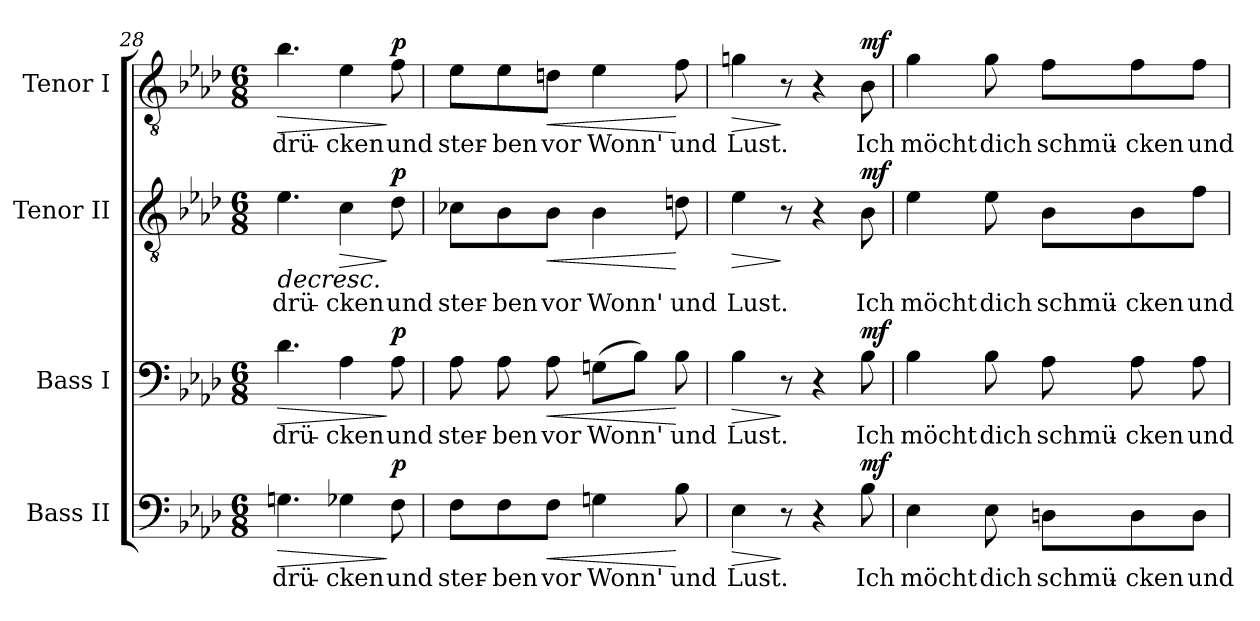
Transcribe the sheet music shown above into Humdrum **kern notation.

**kern	**text	**dynam	**kern	**text	**dynam	**kern	**text	**dynam	**kern	**text	**dynam
*part4	*part4	*part4	*part3	*part3	*part3	*part2	*part2	*part2	*part1	*part1	*part1
*staff4	*staff4	*staff4	*staff3	*staff3	*staff3	*staff2	*staff2	*staff2	*staff1	*staff1	*staff1
*I"Bass II	*	*	*I"Bass I	*	*	*I"Tenor II	*	*	*I"Tenor I	*	*
*I'B.	*	*	*I'B.	*	*	*I'T.	*	*	*I'T.	*	*
*clefF4	*	*	*clefF4	*	*	*clefGv2	*	*	*clefGv2	*	*
*	*	*	*	*	*	*ITrd7c12	*	*	*ITrd7c12	*	*
*k[b-e-a-d-]	*	*	*k[b-e-a-d-]	*	*	*k[b-e-a-d-]	*	*	*k[b-e-a-d-]	*	*
*A-:	*	*	*A-:	*	*	*A-:	*	*	*A-:	*	*
*M6/8	*	*	*M6/8	*	*	*M6/8	*	*	*M6/8	*	*
=28	=28	=28	=28	=28	=28	=28	=28	=28	=28	=28	=28
!	!LO:LY:b:color=#000000	!LO:HP:b	!	!	!	!	!	!	!	!	!
!	!	!	!	!LO:LY:b:color=#000000	!LO:HP:b	!	!	!	!	!	!
!	!	!	!	!	!	!	!LO:LY:b:color=#000000	!LO:HP:b	!	!	!
!	!	!	!	!	!	!	!	!	!	!LO:LY:b:color=#000000	!LO:HP:b
4.Gni\	drü-	>	4.d-i\	drü-	>	4.E-i\	drü-	>	4.B-i\	drü-	>
!	!LO:LY:b:color=#000000	!	!	!	!	!	!	!	!	!	!
!	!	!	!	!LO:LY:b:color=#000000	!	!	!	!	!	!	!
!	!	!	!	!	!	!	!LO:LY:b:color=#000000	!LO:HP:b	!	!	!
!	!	!	!	!	!	!	!	!	!	!LO:LY:b:color=#000000	!
4G-Xi\	-cken	.	4A-i\	-cken	.	4Ci\	-cken	>	4E-i\	-cken	.
!	!LO:LY:b:color=#000000	!	!	!	!	!	!	!	!	!	!
!	!	!	!	!LO:LY:b:color=#000000	!	!	!	!	!	!	!
!	!	!	!	!	!	!	!LO:LY:b:color=#000000	!	!	!	!
!	!	!	!	!	!	!	!	!	!	!LO:LY:b:color=#000000	!
8Fi\	und	] p	8A-i\	und	] p	8D-i\	und	] ] p	8Fi\	und	] p
!!LO:LB:g=z
=29	=29	=29	=29	=29	=29	=29	=29	=29	=29	=29	=29
!	!LO:LY:b:color=#000000	!	!	!	!	!	!	!	!	!	!
!	!	!	!	!LO:LY:b:color=#000000	!	!	!	!	!	!	!
!	!	!	!	!	!	!	!LO:LY:b:color=#000000	!	!	!	!
!	!	!	!	!	!	!	!	!	!	!LO:LY:b:color=#000000	!
8Fi\L	ster-	.	8A-i\	ster-	.	8C-Xi\L	ster-	.	8E-i\L	ster-	.
!	!LO:LY:b:color=#000000	!	!	!	!	!	!	!	!	!	!
!	!	!	!	!LO:LY:b:color=#000000	!	!	!	!	!	!	!
!	!	!	!	!	!	!	!LO:LY:b:color=#000000	!	!	!	!
!	!	!	!	!	!	!	!	!	!	!LO:LY:b:color=#000000	!
8Fi\	-ben	.	8A-i\	-ben	.	8BB-i\	-ben	.	8E-i\	-ben	.
!	!LO:LY:b:color=#000000	!LO:HP:b	!	!	!	!	!	!	!	!	!
!	!	!	!	!LO:LY:b:color=#000000	!LO:HP:b	!	!	!	!	!	!
!	!	!	!	!	!	!	!LO:LY:b:color=#000000	!LO:HP:b	!	!	!
!	!	!	!	!	!	!	!	!	!	!LO:LY:b:color=#000000	!LO:HP:b
8Fi\J	vor	<	8A-i\	vor	<	8BB-i\J	vor	<	8Dni\J	vor	<
!	!LO:LY:b:color=#000000	!	!	!	!	!	!	!	!	!	!
!	!	!	!	!LO:LY:b:color=#000000	!	!	!	!	!	!	!
!	!	!	!	!	!	!	!LO:LY:b:color=#000000	!	!	!	!
!	!	!	!	!	!	!	!	!	!	!LO:LY:b:color=#000000	!
4Gni\	Wonn'	.	(8Gni\L	Wonn'	.	4BB-i\	Wonn'	.	4E-i\	Wonn'	.
.	.	.	8B-i\J)	.	.	.	.	.	.	.	.
!	!LO:LY:b:color=#000000	!	!	!	!	!	!	!	!	!	!
!	!	!	!	!LO:LY:b:color=#000000	!	!	!	!	!	!	!
!	!	!	!	!	!	!	!LO:LY:b:color=#000000	!	!	!	!
!	!	!	!	!	!	!	!	!	!	!LO:LY:b:color=#000000	!
8B-i\	und	[	8B-i\	und	[	8Dni\	und	[	8Fi\	und	[
=30	=30	=30	=30	=30	=30	=30	=30	=30	=30	=30	=30
!	!LO:LY:b:color=#000000	!LO:HP:b	!	!	!	!	!	!	!	!	!
!	!	!	!	!LO:LY:b:color=#000000	!LO:HP:b	!	!	!	!	!	!
!	!	!	!	!	!	!	!LO:LY:b:color=#000000	!LO:HP:b	!	!	!
!	!	!	!	!	!	!	!	!	!	!LO:LY:b:color=#000000	!LO:HP:b
4E-i\	Lust.	>	4B-i\	Lust.	>	4E-i\	Lust.	>	4Gni\	Lust.	>
8r	.	]	8r	.	]	8r	.	]	8r	.	]
4r	.	.	4r	.	.	4r	.	.	4r	.	.
!	!LO:LY:b:color=#000000	!	!	!	!	!	!	!	!	!	!
!	!	!	!	!LO:LY:b:color=#000000	!	!	!	!	!	!	!
!	!	!	!	!	!	!	!LO:LY:b:color=#000000	!	!	!	!
!	!	!	!	!	!	!	!	!	!	!LO:LY:b:color=#000000	!
8B-i\	Ich	mf	8B-i\	Ich	mf	8BB-i\	Ich	mf	8BB-i\	Ich	mf
=31	=31	=31	=31	=31	=31	=31	=31	=31	=31	=31	=31
!	!LO:LY:b:color=#000000	!	!	!	!	!	!	!	!	!	!
!	!	!	!	!LO:LY:b:color=#000000	!	!	!	!	!	!	!
!	!	!	!	!	!	!	!LO:LY:b:color=#000000	!	!	!	!
!	!	!	!	!	!	!	!	!	!	!LO:LY:b:color=#000000	!
4E-i\	möcht	.	4B-i\	möcht	.	4E-i\	möcht	.	4Gi\	möcht	.
!	!LO:LY:b:color=#000000	!	!	!	!	!	!	!	!	!	!
!	!	!	!	!LO:LY:b:color=#000000	!	!	!	!	!	!	!
!	!	!	!	!	!	!	!LO:LY:b:color=#000000	!	!	!	!
!	!	!	!	!	!	!	!	!	!	!LO:LY:b:color=#000000	!
8E-i\	dich	.	8B-i\	dich	.	8E-i\	dich	.	8Gi\	dich	.
!	!LO:LY:b:color=#000000	!	!	!	!	!	!	!	!	!	!
!	!	!	!	!LO:LY:b:color=#000000	!	!	!	!	!	!	!
!	!	!	!	!	!	!	!LO:LY:b:color=#000000	!	!	!	!
!	!	!	!	!	!	!	!	!	!	!LO:LY:b:color=#000000	!
8Dni\L	schmü-	.	8A-i\	schmü-	.	8BB-i\L	schmü-	.	8Fi\L	schmü-	.
!	!LO:LY:b:color=#000000	!	!	!	!	!	!	!	!	!	!
!	!	!	!	!LO:LY:b:color=#000000	!	!	!	!	!	!	!
!	!	!	!	!	!	!	!LO:LY:b:color=#000000	!	!	!	!
!	!	!	!	!	!	!	!	!	!	!LO:LY:b:color=#000000	!
8Di\	-cken	.	8A-i\	-cken	.	8BB-i\	-cken	.	8Fi\	-cken	.
!	!LO:LY:b:color=#000000	!	!	!	!	!	!	!	!	!	!
!	!	!	!	!LO:LY:b:color=#000000	!	!	!	!	!	!	!
!	!	!	!	!	!	!	!LO:LY:b:color=#000000	!	!	!	!
!	!	!	!	!	!	!	!	!	!	!LO:LY:b:color=#000000	!
8Di\J	und	.	8A-i\	und	.	8Fi\J	und	.	8Fi\J	und	.
=	=	=	=	=	=	=	=	=	=	=	=
*-	*-	*-	*-	*-	*-	*-	*-	*-	*-	*-	*-
